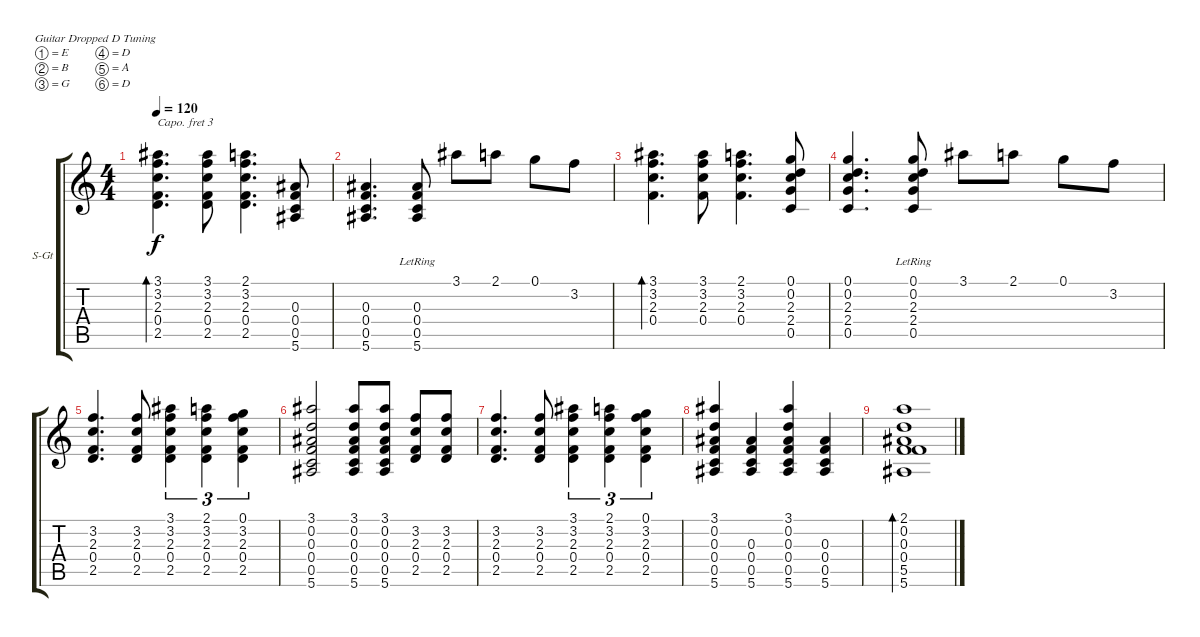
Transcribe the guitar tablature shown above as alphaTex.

\bracketExtendMode groupsimilarinstruments
\firstSystemTrackNameOrientation horizontal
\otherSystemsTrackNameOrientation horizontal
\track ("Track 1" "S-Gt") {instrument acousticguitarsteel}
\staff {score tabs}
\capo 3
\tuning (E4 B3 G3 D3 A2 D2)
\ts (4 4)
\tempo 120
\clef g2
\ks c
(3.1 3.2 2.3 0.4 2.5).4{d bd 60 dy f} (3.1 3.2 2.3 0.4 2.5).8 (2.1 3.2 2.3 0.4 2.5).4{d} (0.3 0.4 0.5 5.6).8 |
(0.3 0.4 0.5 5.6).4{d} (0.3 0.4 0.5{lr} 5.6).8 3.1.8 2.1.8 0.1.8 3.2.8 |
(3.1 3.2 2.3 0.4).4{d bd 60} (3.1 3.2 2.3 0.4).8 (2.1 3.2 2.3 0.4).4{d} (0.1 0.2 2.3 2.4 0.5).8 |
(0.1 0.2 2.3 2.4 0.5).4{d} (0.1 0.2 2.3 2.4 0.5{lr}).8 3.1.8 2.1.8 0.1.8 3.2.8 |
(3.2 2.3 0.4 2.5).4{d} (3.2 2.3 0.4 2.5).8 (3.1 3.2 2.3 0.4 2.5).4{tu (3 2)} (2.1 3.2 2.3 0.4 2.5).4{tu (3 2)} (0.1 3.2 2.3 0.4 2.5).4{tu (3 2)} |
(3.1 0.2 0.3 0.4 0.5 5.6).2 (3.1 0.2 0.3 0.4 0.5 5.6).8 (3.1 0.2 0.3 0.4 0.5 5.6).8 (3.2 2.3 0.4 2.5).8 (3.2 2.3 0.4 2.5).8 |
(3.2 2.3 0.4 2.5).4{d} (3.2 2.3 0.4 2.5).8 (3.1 3.2 2.3 0.4 2.5).4{tu (3 2)} (2.1 3.2 2.3 0.4 2.5).4{tu (3 2)} (0.1 3.2 2.3 0.4 2.5).4{tu (3 2)} |
(3.1 0.2 0.3 0.4 0.5 5.6).4 (0.3 0.4 0.5 5.6).4 (3.1 0.2 0.3 0.4 0.5 5.6).4 (0.3 0.4 0.5 5.6).4 |
(2.1 0.2 0.3 0.4 5.5 5.6).1{bd 240}
